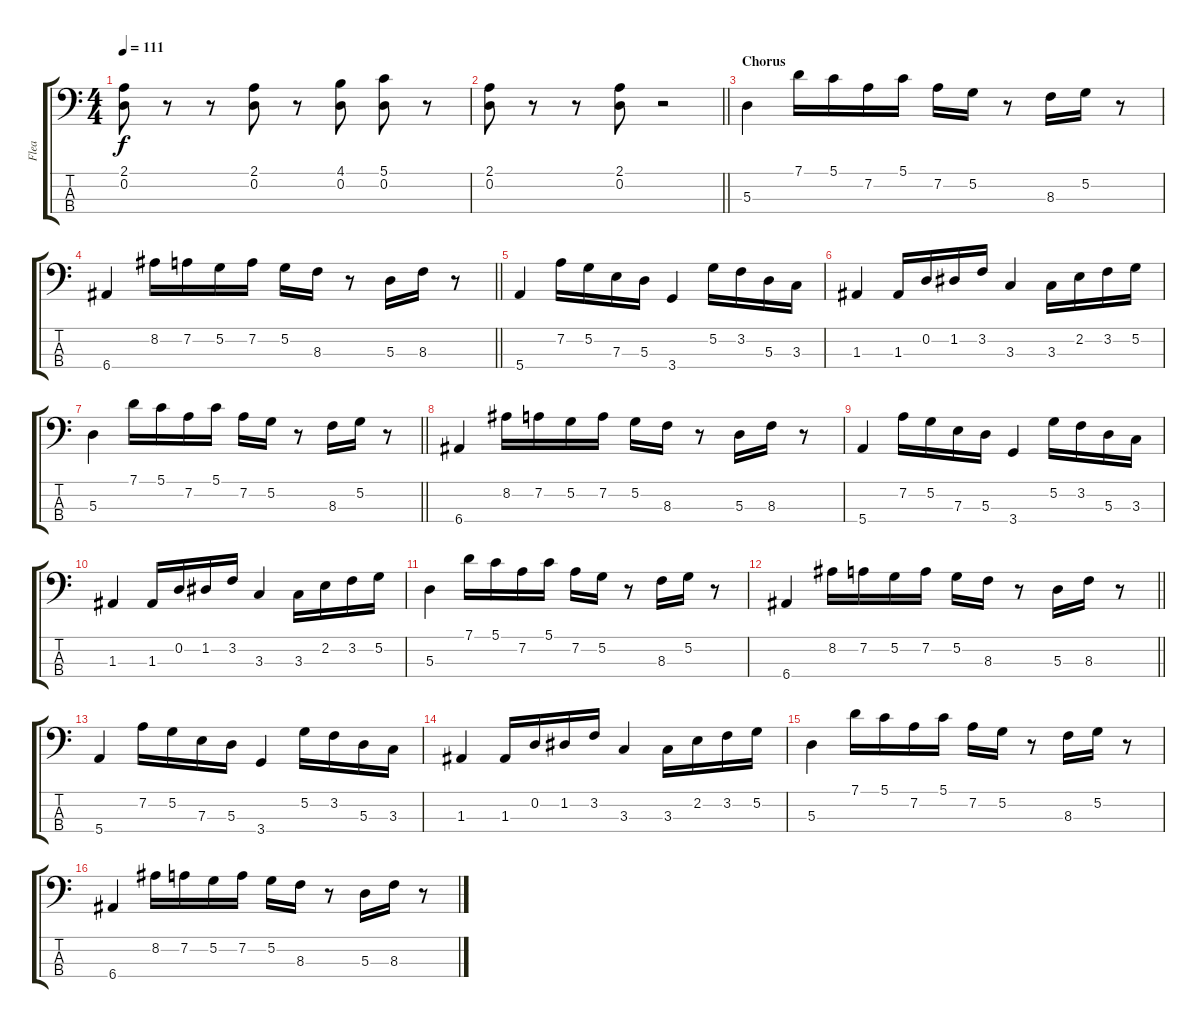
\track ("Flea" "Flea") {instrument electricbassfinger}
\staff {score tabs}
\tuning (G2 D2 A1 E1) {hide}
\ts (4 4)
\tempo 111
\clef f4
\ks c
(2.1 0.2).8{dy f} r.8 r.8 (2.1 0.2).8 r.8 (4.1 0.2).8 (5.1 0.2).8 r.8 |
\barLineRight lightlight
(2.1 0.2).8 r.8 r.8 (2.1 0.2).8 r.2 |
\section ("" "Chorus")
5.3.4 7.1.16 5.1.16 7.2.16 5.1.16 7.2.16 5.2.16 r.8 8.3.16 5.2.16 r.8 |
\barLineRight lightlight
6.4.4 8.2.16 7.2.16 5.2.16 7.2.16 5.2.16 8.3.16 r.8 5.3.16 8.3.16 r.8 |
5.4.4 7.2.16 5.2.16 7.3.16 5.3.16 3.4.4 5.2.16 3.2.16 5.3.16 3.3.16 |
1.3.4 1.3.16 0.2.16 1.2.16 3.2.16 3.3.4 3.3.16 2.2.16 3.2.16 5.2.16 |
\barLineRight lightlight
5.3.4 7.1.16 5.1.16 7.2.16 5.1.16 7.2.16 5.2.16 r.8 8.3.16 5.2.16 r.8 |
6.4.4 8.2.16 7.2.16 5.2.16 7.2.16 5.2.16 8.3.16 r.8 5.3.16 8.3.16 r.8 |
5.4.4 7.2.16 5.2.16 7.3.16 5.3.16 3.4.4 5.2.16 3.2.16 5.3.16 3.3.16 |
1.3.4 1.3.16 0.2.16 1.2.16 3.2.16 3.3.4 3.3.16 2.2.16 3.2.16 5.2.16 |
5.3.4 7.1.16 5.1.16 7.2.16 5.1.16 7.2.16 5.2.16 r.8 8.3.16 5.2.16 r.8 |
\barLineRight lightlight
6.4.4 8.2.16 7.2.16 5.2.16 7.2.16 5.2.16 8.3.16 r.8 5.3.16 8.3.16 r.8 |
5.4.4 7.2.16 5.2.16 7.3.16 5.3.16 3.4.4 5.2.16 3.2.16 5.3.16 3.3.16 |
1.3.4 1.3.16 0.2.16 1.2.16 3.2.16 3.3.4 3.3.16 2.2.16 3.2.16 5.2.16 |
5.3.4 7.1.16 5.1.16 7.2.16 5.1.16 7.2.16 5.2.16 r.8 8.3.16 5.2.16 r.8 |
6.4.4 8.2.16 7.2.16 5.2.16 7.2.16 5.2.16 8.3.16 r.8 5.3.16 8.3.16 r.8
